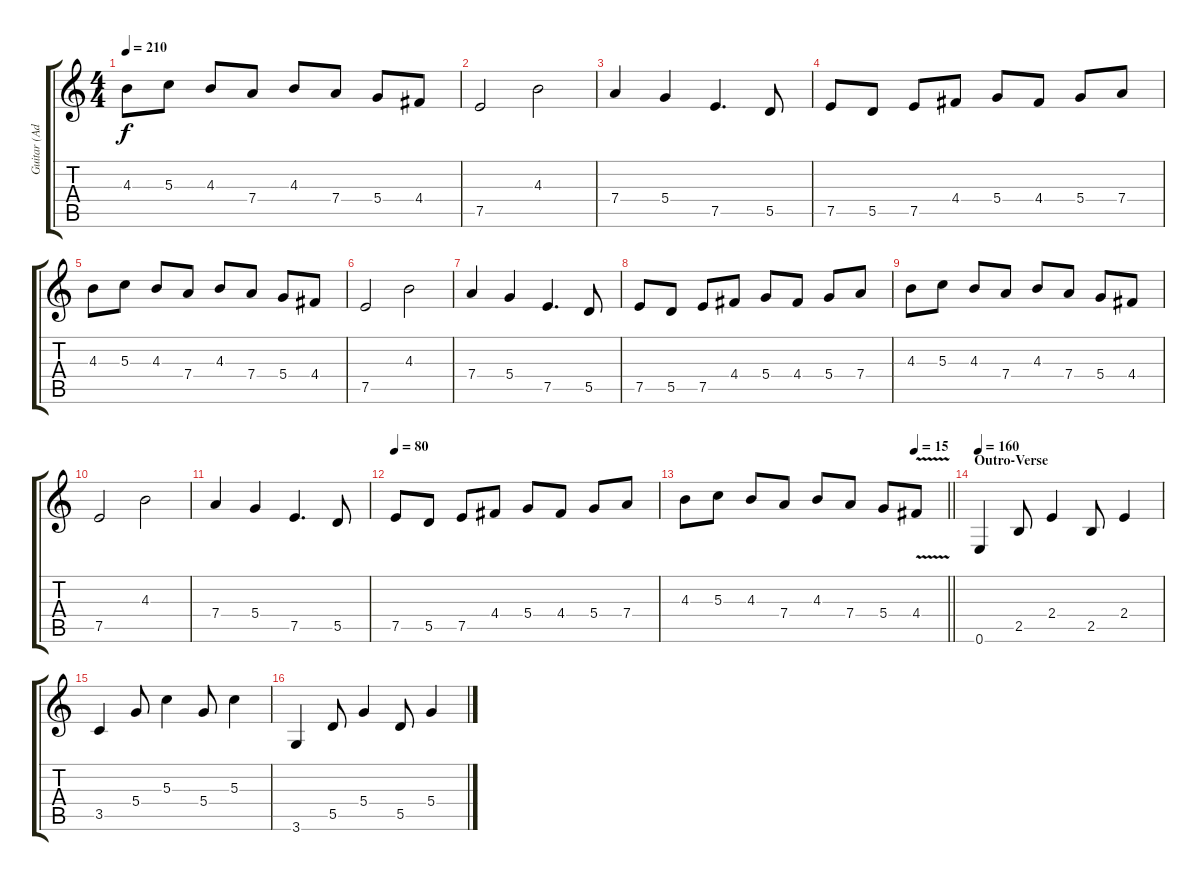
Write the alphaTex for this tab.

\track ("Guitar (Adrian Smith)" "Guitar (Ad") {instrument electricguitarjazz}
\staff {score tabs}
\tuning (E4 B3 G3 D3 A2 E2) {hide}
\ts (4 4)
\tempo 210
\clef g2
\ks c
4.3.8{dy f} 5.3.8 4.3.8 7.4.8 4.3.8 7.4.8 5.4.8 4.4.8 |
7.5.2 4.3.2 |
7.4.4 5.4.4 7.5.4{d} 5.5.8 |
7.5.8 5.5.8 7.5.8 4.4.8 5.4.8 4.4.8 5.4.8 7.4.8 |
4.3.8 5.3.8 4.3.8 7.4.8 4.3.8 7.4.8 5.4.8 4.4.8 |
7.5.2 4.3.2 |
7.4.4 5.4.4 7.5.4{d} 5.5.8 |
7.5.8 5.5.8 7.5.8 4.4.8 5.4.8 4.4.8 5.4.8 7.4.8 |
4.3.8 5.3.8 4.3.8 7.4.8 4.3.8 7.4.8 5.4.8 4.4.8 |
7.5.2 4.3.2 |
7.4.4 5.4.4 7.5.4{d} 5.5.8 |
\tempo 80
7.5.8 5.5.8 7.5.8 4.4.8 5.4.8 4.4.8 5.4.8 7.4.8 |
\tempo (15 0.875)
\barLineRight lightlight
4.3.8 5.3.8 4.3.8 7.4.8 4.3.8 7.4.8 5.4.8 4.4{v}.8 |
\section ("" "Outro-Verse")
\tempo 160
0.6.4{volume 13 instrument electricguitarjazz} 2.5.8 2.4.4 2.5.8 2.4.4 |
3.5.4 5.4.8 5.3.4 5.4.8 5.3.4 |
3.6.4 5.5.8 5.4.4 5.5.8 5.4.4
